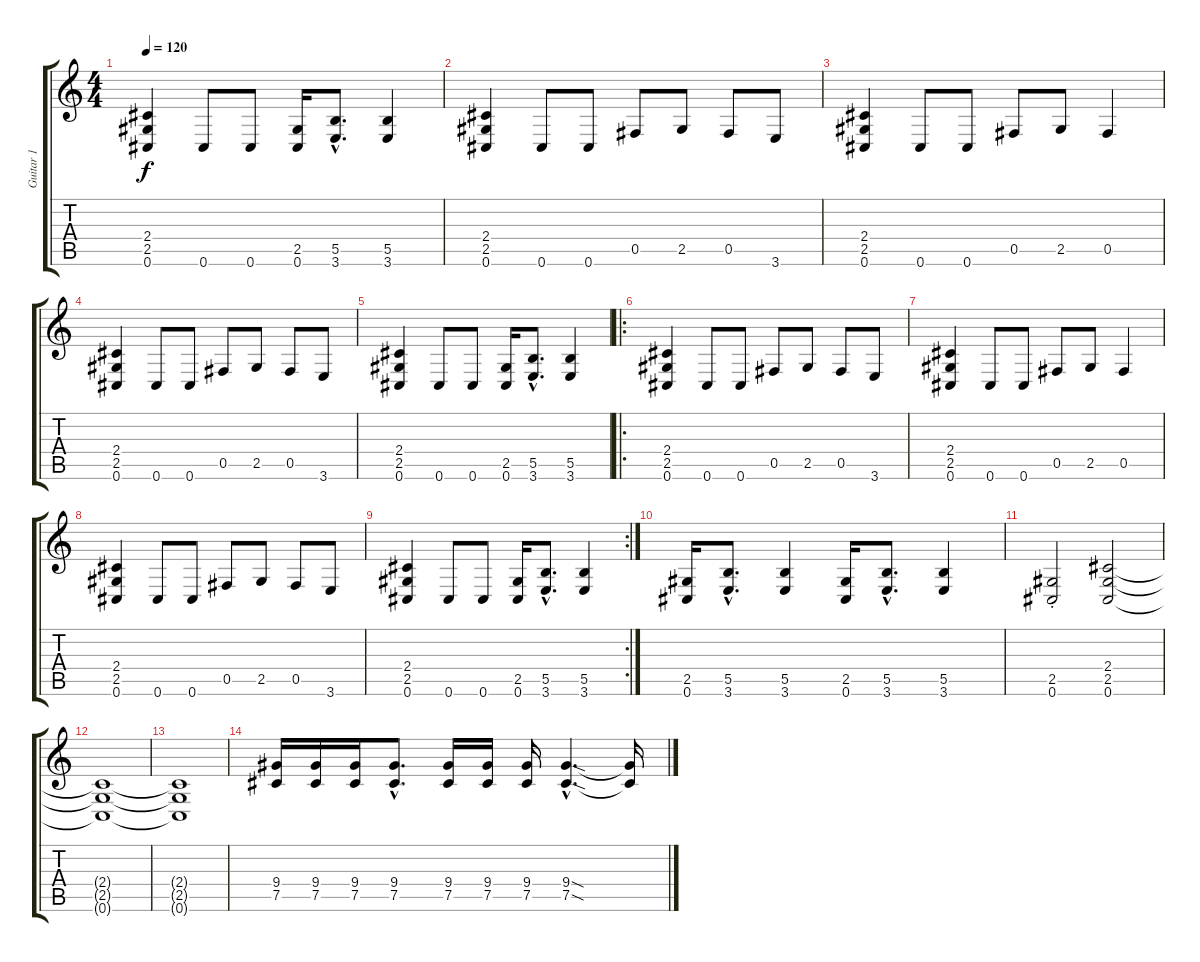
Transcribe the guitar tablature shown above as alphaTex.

\track ("Guitar 1" "Guitar 1") {instrument distortionguitar}
\staff {score tabs}
\tuning (Db4 Ab3 E3 B2 Gb2 Db2) {hide}
\ts (4 4)
\tempo 120
\clef g2
\ks c
(2.4 2.5 0.6).4{dy f} 0.6.8 0.6.8 (2.5 0.6).16 (5.5{hac} 3.6{hac}).8{d} (5.5 3.6).4 |
(2.4 2.5 0.6).4 0.6.8 0.6.8 0.5.8 2.5.8 0.5.8 3.6.8 |
(2.4 2.5 0.6).4 0.6.8 0.6.8 0.5.8 2.5.8 0.5.4 |
(2.4 2.5 0.6).4 0.6.8 0.6.8 0.5.8 2.5.8 0.5.8 3.6.8 |
(2.4 2.5 0.6).4 0.6.8 0.6.8 (2.5 0.6).16 (5.5{hac} 3.6{hac}).8{d} (5.5 3.6).4 |
\ro
(2.4 2.5 0.6).4 0.6.8 0.6.8 0.5.8 2.5.8 0.5.8 3.6.8 |
(2.4 2.5 0.6).4 0.6.8 0.6.8 0.5.8 2.5.8 0.5.4 |
(2.4 2.5 0.6).4 0.6.8 0.6.8 0.5.8 2.5.8 0.5.8 3.6.8 |
\rc 2
(2.4 2.5 0.6).4 0.6.8 0.6.8 (2.5 0.6).16 (5.5{hac} 3.6{hac}).8{d} (5.5 3.6).4 |
(2.5 0.6).16 (5.5{hac} 3.6{hac}).8{d} (5.5 3.6).4 (2.5 0.6).16 (5.5{hac} 3.6{hac}).8{d} (5.5 3.6).4 |
(2.5{st} 0.6{st}).2 (2.4 2.5 0.6).2 |
(2.4{t} 2.5{t} 0.6{t}).1 |
(2.4{t} 2.5{t} 0.6{t}).1 |
(9.4 7.5).16 (9.4 7.5).16 (9.4 7.5).16 (9.4{hac} 7.5{hac}).8{d} (9.4 7.5).16 (9.4 7.5).16 (9.4 7.5).16 (9.4{sod hac} 7.5{sod hac}).4{d} (9.4{t} 7.5{t}).16
